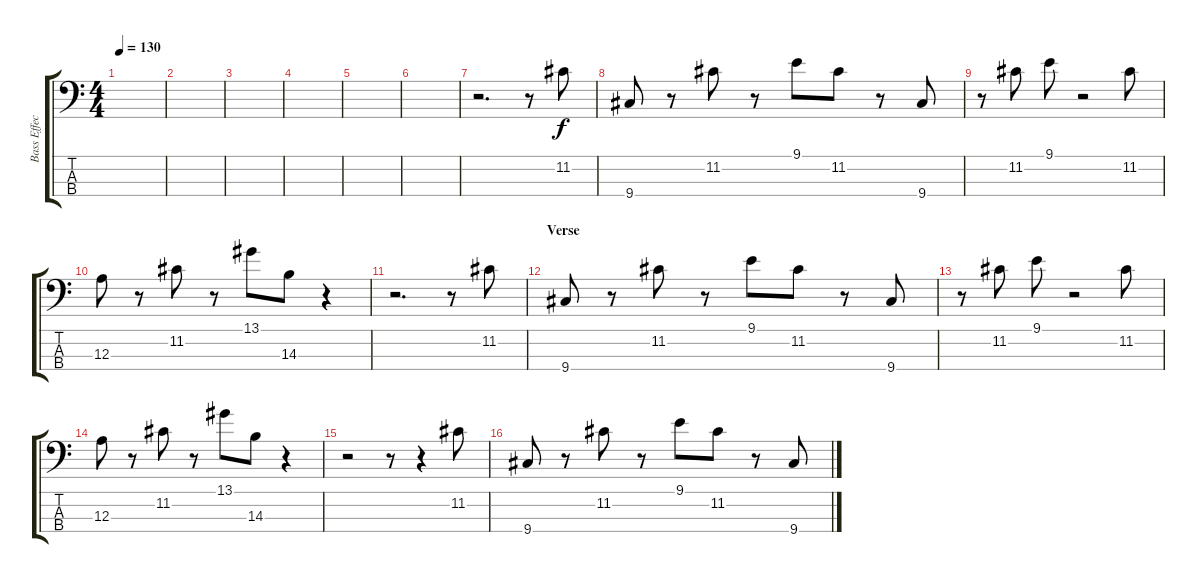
\track ("Bass Effect" "Bass Effec") {instrument overdrivenguitar}
\staff {score tabs}
\tuning (G2 D2 A1 E1) {hide}
\ts (4 4)
\tempo 130
\clef f4
\ks c
|
|
|
|
|
|
r.2{d} r.8 11.2.8 |
9.4.8 r.8 11.2.8 r.8 9.1.8 11.2.8 r.8 9.4.8 |
r.8 11.2.8 9.1.8 r.2 11.2.8 |
12.3.8 r.8 11.2.8 r.8 13.1.8 14.3.8 r.4 |
r.2{d} r.8 11.2.8 |
\section ("" "Verse")
9.4.8 r.8 11.2.8 r.8 9.1.8 11.2.8 r.8 9.4.8 |
r.8 11.2.8 9.1.8 r.2 11.2.8 |
12.3.8 r.8 11.2.8 r.8 13.1.8 14.3.8 r.4 |
r.2 r.8 r.4 11.2.8 |
9.4.8 r.8 11.2.8 r.8 9.1.8 11.2.8 r.8 9.4.8
